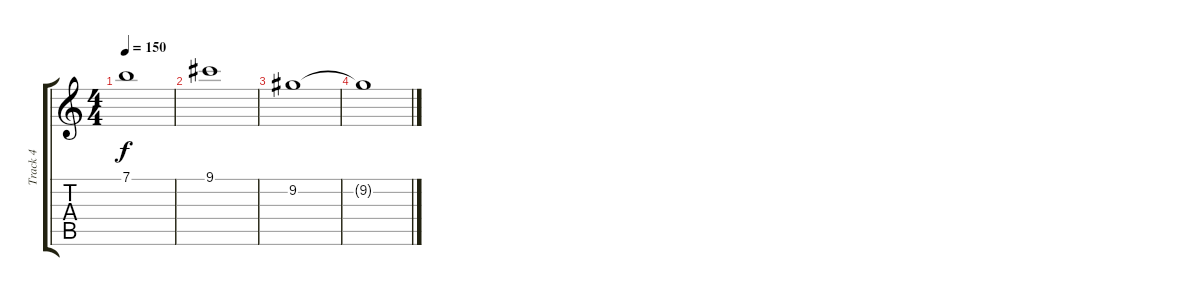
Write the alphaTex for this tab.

\track ("Track 4" "Track 4") {instrument electricguitarjazz}
\staff {score tabs}
\tuning (E4 B3 G3 D3 A2 E2) {hide}
\ts (4 4)
\tempo 150
\clef g2
\ks c
7.1.1{dy f} |
9.1.1 |
9.2.1 |
9.2{t}.1
